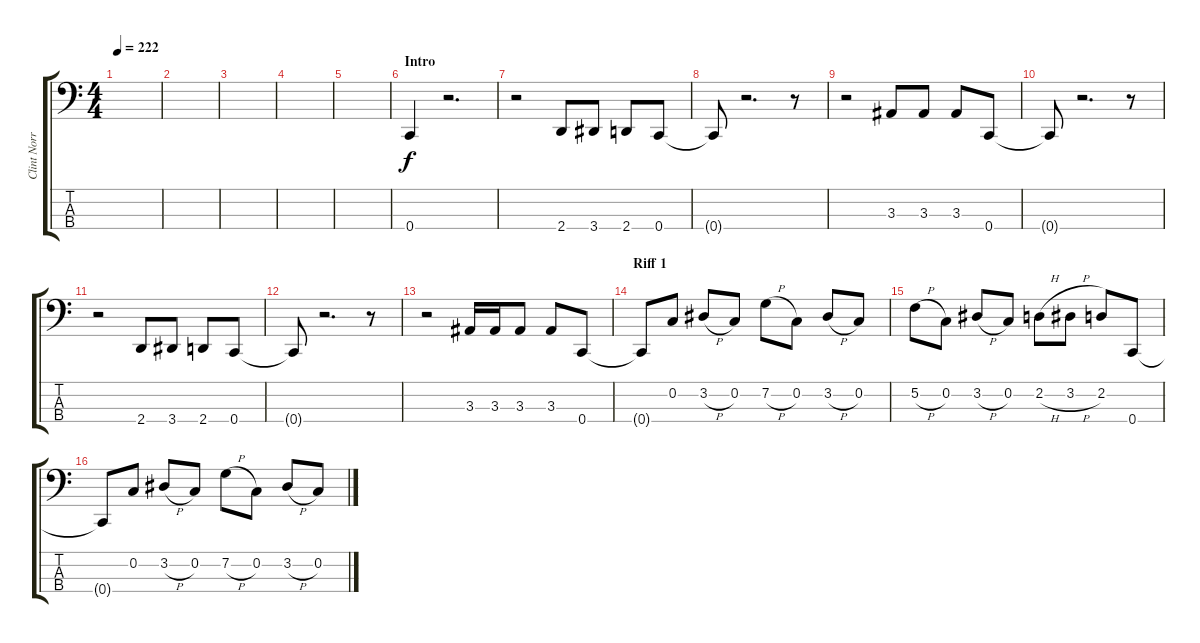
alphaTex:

\track ("Clint Norris (Bass)" "Clint Norr") {instrument electricbasspick}
\staff {score tabs}
\tuning (F2 C2 G1 C1) {hide}
\ts (4 4)
\tempo 222
\clef f4
\ks c
|
|
|
|
|
\section ("" "Intro")
0.4.4 r.2{d} |
r.2 2.4.8 3.4.8 2.4.8 0.4.8 |
0.4{t}.8 r.2{d} r.8 |
r.2 3.3.8 3.3.8 3.3.8 0.4.8 |
0.4{t}.8 r.2{d} r.8 |
r.2 2.4.8 3.4.8 2.4.8 0.4.8 |
0.4{t}.8 r.2{d} r.8 |
r.2 3.3.16 3.3.16 3.3.8 3.3.8 0.4.8 |
\section ("" "Riff 1")
0.4{t}.8 0.2.8 3.2{h}.8 0.2.8 7.2{h}.8 0.2.8 3.2{h}.8 0.2.8 |
5.2{h}.8 0.2.8 3.2{h}.8 0.2.8 2.2{h}.8 3.2{h}.8 2.2.8 0.4.8 |
0.4{t}.8 0.2.8 3.2{h}.8 0.2.8 7.2{h}.8 0.2.8 3.2{h}.8 0.2.8
